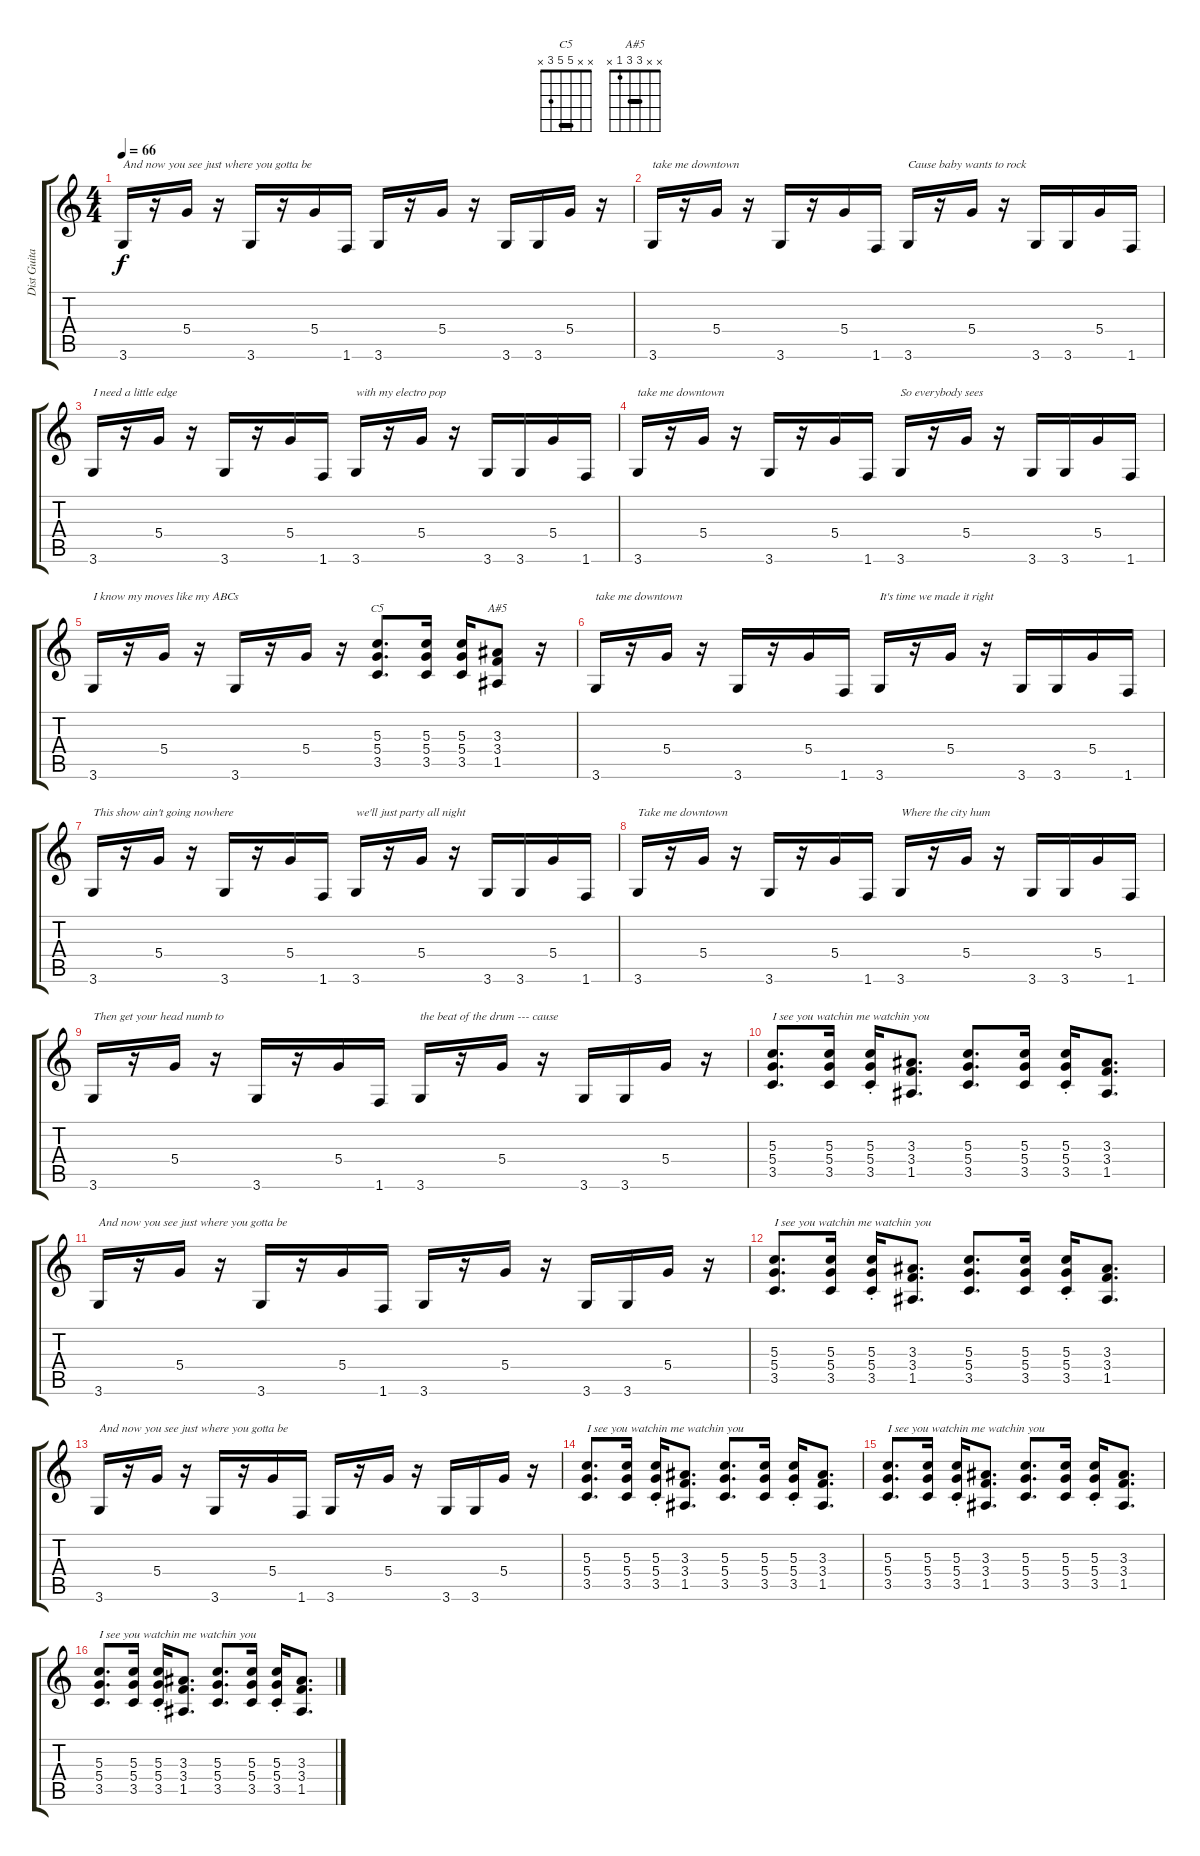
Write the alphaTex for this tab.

\track ("Dist Guitar 1" "Dist Guita") {instrument distortionguitar}
\staff {score tabs}
\tuning (E4 B3 G3 D3 A2 E2) {hide}
\chord ("C5" x x 5 5 3 x) {barre 5}
\chord ("A#5" x x 3 3 1 x) {barre 3}
\ts (4 4)
\tempo 66
\clef g2
\ks c
3.6.16{txt "And now you see just where you gotta be" dy f} r.16 5.4.16 r.16 3.6.16 r.16 5.4.16 1.6.16 3.6.16 r.16 5.4.16 r.16 3.6.16 3.6.16 5.4.16 r.16 |
3.6.16{txt "take me downtown"} r.16 5.4.16 r.16 3.6.16 r.16 5.4.16 1.6.16 3.6.16{txt "Cause baby wants to rock"} r.16 5.4.16 r.16 3.6.16 3.6.16 5.4.16 1.6.16 |
3.6.16{txt "I need a little edge"} r.16 5.4.16 r.16 3.6.16 r.16 5.4.16 1.6.16 3.6.16{txt "with my electro pop"} r.16 5.4.16 r.16 3.6.16 3.6.16 5.4.16 1.6.16 |
3.6.16{txt "take me downtown"} r.16 5.4.16 r.16 3.6.16 r.16 5.4.16 1.6.16 3.6.16{txt "So everybody sees"} r.16 5.4.16 r.16 3.6.16 3.6.16 5.4.16 1.6.16 |
3.6.16{txt "I know my moves like my ABCs"} r.16 5.4.16 r.16 3.6.16 r.16 5.4.16 r.16 (5.3 5.4 3.5).8{d ch "C5"} (5.3 5.4 3.5).16 (5.3 5.4 3.5).16 (3.3 3.4 1.5).8{ch "A#5"} r.16 |
3.6.16{txt "take me downtown"} r.16 5.4.16 r.16 3.6.16 r.16 5.4.16 1.6.16 3.6.16{txt "It's time we made it right"} r.16 5.4.16 r.16 3.6.16 3.6.16 5.4.16 1.6.16 |
3.6.16{txt "This show ain't going nowhere"} r.16 5.4.16 r.16 3.6.16 r.16 5.4.16 1.6.16 3.6.16{txt "we'll just party all night "} r.16 5.4.16 r.16 3.6.16 3.6.16 5.4.16 1.6.16 |
3.6.16{txt "Take me downtown"} r.16 5.4.16 r.16 3.6.16 r.16 5.4.16 1.6.16 3.6.16{txt "Where the city hum"} r.16 5.4.16 r.16 3.6.16 3.6.16 5.4.16 1.6.16 |
3.6.16{txt "Then get your head numb to"} r.16 5.4.16 r.16 3.6.16 r.16 5.4.16 1.6.16 3.6.16{txt "the beat of the drum --- cause"} r.16 5.4.16 r.16 3.6.16 3.6.16 5.4.16 r.16 |
(5.3 5.4 3.5).8{d txt "I see you watchin me watchin you"} (5.3 5.4 3.5).16 (5.3 5.4 3.5{st}).16 (3.3 3.4 1.5).8{d} (5.3 5.4 3.5).8{d} (5.3 5.4 3.5).16 (5.3 5.4 3.5{st}).16 (3.3 3.4 1.5).8{d} |
3.6.16{txt "And now you see just where you gotta be"} r.16 5.4.16 r.16 3.6.16 r.16 5.4.16 1.6.16 3.6.16 r.16 5.4.16 r.16 3.6.16 3.6.16 5.4.16 r.16 |
(5.3 5.4 3.5).8{d txt "I see you watchin me watchin you"} (5.3 5.4 3.5).16 (5.3 5.4 3.5{st}).16 (3.3 3.4 1.5).8{d} (5.3 5.4 3.5).8{d} (5.3 5.4 3.5).16 (5.3 5.4 3.5{st}).16 (3.3 3.4 1.5).8{d} |
3.6.16{txt "And now you see just where you gotta be"} r.16 5.4.16 r.16 3.6.16 r.16 5.4.16 1.6.16 3.6.16 r.16 5.4.16 r.16 3.6.16 3.6.16 5.4.16 r.16 |
(5.3 5.4 3.5).8{d txt "I see you watchin me watchin you"} (5.3 5.4 3.5).16 (5.3 5.4 3.5{st}).16 (3.3 3.4 1.5).8{d} (5.3 5.4 3.5).8{d} (5.3 5.4 3.5).16 (5.3 5.4 3.5{st}).16 (3.3 3.4 1.5).8{d} |
(5.3 5.4 3.5).8{d txt "I see you watchin me watchin you"} (5.3 5.4 3.5).16 (5.3 5.4 3.5{st}).16 (3.3 3.4 1.5).8{d} (5.3 5.4 3.5).8{d} (5.3 5.4 3.5).16 (5.3 5.4 3.5{st}).16 (3.3 3.4 1.5).8{d} |
(5.3 5.4 3.5).8{d txt "I see you watchin me watchin you"} (5.3 5.4 3.5).16 (5.3 5.4 3.5{st}).16 (3.3 3.4 1.5).8{d} (5.3 5.4 3.5).8{d} (5.3 5.4 3.5).16 (5.3 5.4 3.5{st}).16 (3.3 3.4 1.5).8{d}
